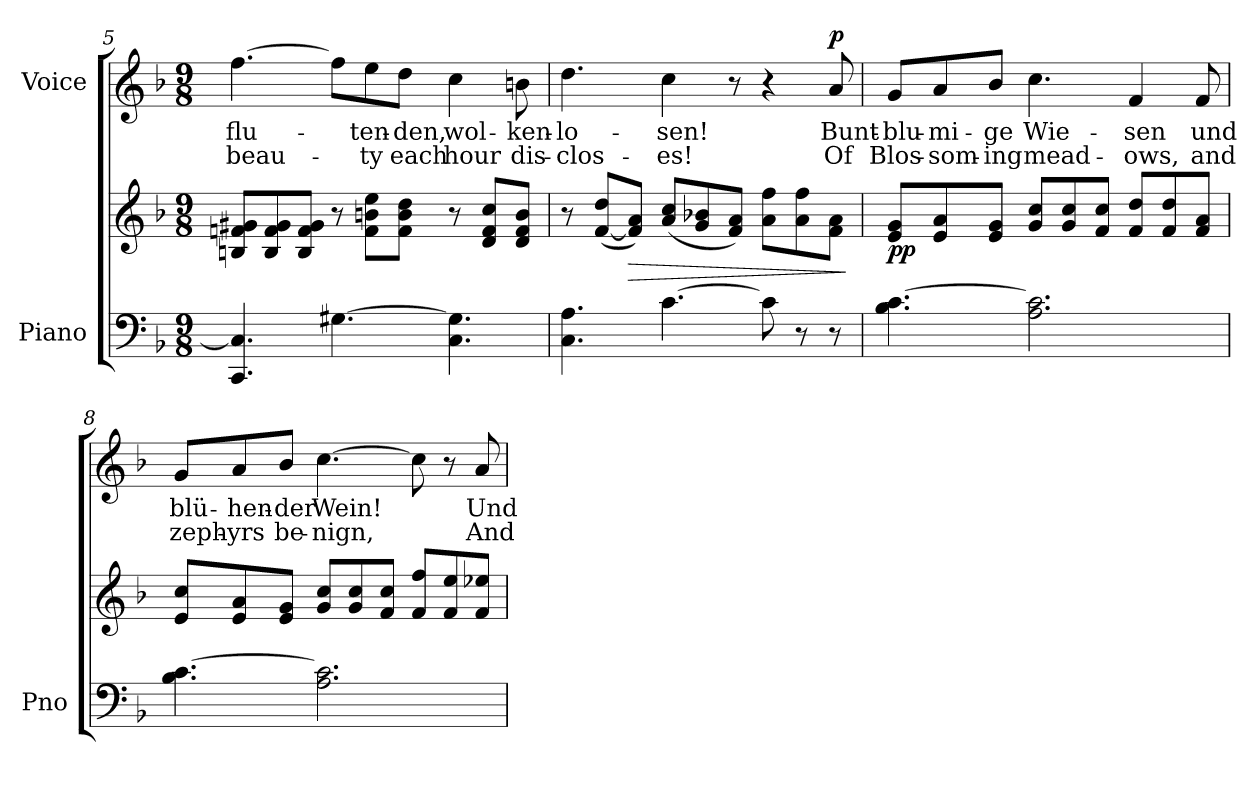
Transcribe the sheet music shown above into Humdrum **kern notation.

**kern	**kern	**dynam	**kern	**text	**text	**dynam
*part2	*part2	*part2	*part1	*part1	*part1	*part1
*staff3	*staff2	*staff2/3	*staff1	*staff1	*staff1	*staff1
*I"Piano	*	*	*I"Voice	*	*	*
*I'Pno	*	*	*	*	*	*
*clefF4	*clefG2	*	*clefG2	*	*	*
*k[b-]	*k[b-]	*	*k[b-]	*	*	*
*M9/8	*M9/8	*	*M9/8	*	*	*
=5	=5	=5	=5	=5	=5	=5
4.CC/ 4.C/]	8Bn/ 8fn/ 8g#X/L	.	[4.ff\	flu-	beau-	.
.	8B/ 8f/ 8g#/	.	.	.	.	.
.	8B/ 8f/ 8g#/J	.	.	.	.	.
[4.G#X\	8r	.	8ff\L]	.	.	.
.	8f\ 8bn\ 8ee\L	.	8ee\	-ten-	-ty	.
.	8f\ 8b\ 8dd\J	.	8dd\J	-den,	each	.
4.C\ 4.G#\]	8r	.	4cc\	wol-	hour	.
.	8d/ 8f/ 8cc/L	.	.	.	.	.
.	8d/ 8f/ 8b/J	.	8bn\	-ken-	dis-	.
=6	=6	=6	=6	=6	=6	=6
4.C\ 4.A\	8r	.	4.dd\	-lo-	-clos-	.
.	([8f/ 8dd/L	.	.	.	.	.
!	!	!LO:HP:b	!	!	!	!
.	8f/] 8a/J)	>	.	.	.	.
[4.c\	(8a/ 8cc/L	.	4cc\	-sen!	-es!	.
.	8g/ 8b-X/	.	.	.	.	.
.	8f/ 8a/J)	.	8r	.	.	.
8c\]	8a\ 8ff\L	.	4r	.	.	.
8r	8a\ 8ff\	.	.	.	.	.
!	!	!	!	!	!	!LO:DY:a
8r	8f\ 8a\J	.	8a/	Bunt-	Of	p
.	.	]	.	.	.	.
=7	=7	=7	=7	=7	=7	=7
!	!	!LO:DY:b	!	!	!	!
4.B-\ [4.c\	8e/ 8g/L	pp	8g/L	-blu-	Blos-	.
.	8e/ 8a/	.	8a/	-mi-	-som-	.
.	8e/ 8g/J	.	8b-/J	-ge	-ing	.
2.A\ 2.c\]	8g/ 8cc/L	.	4.cc\	Wie-	mead-	.
.	8g/ 8cc/	.	.	.	.	.
.	8f/ 8cc/J	.	.	.	.	.
.	8f/ 8dd/L	.	4f/	-sen	-ows,	.
.	8f/ 8dd/	.	.	.	.	.
.	8f/ 8a/J	.	8f/	und	and	.
=8	=8	=8	=8	=8	=8	=8
4.B-\ [4.c\	8e/ 8cc/L	.	8g/L	blü-	zeph-	.
.	8e/ 8a/	.	8a/	-hen-	-yrs	.
.	8e/ 8g/J	.	8b-/J	-der	be-	.
2.A\ 2.c\]	8g/ 8cc/L	.	[4.cc\	Wein!	-nign,	.
.	8g/ 8cc/	.	.	.	.	.
.	8f/ 8cc/J	.	.	.	.	.
.	8f/ 8ff/L	.	8cc\]	.	.	.
.	8f/ 8ee/	.	8r	.	.	.
.	8f/ 8ee-X/J	.	8a/	Und	And	.
=	=	=	=	=	=	=
*-	*-	*-	*-	*-	*-	*-
